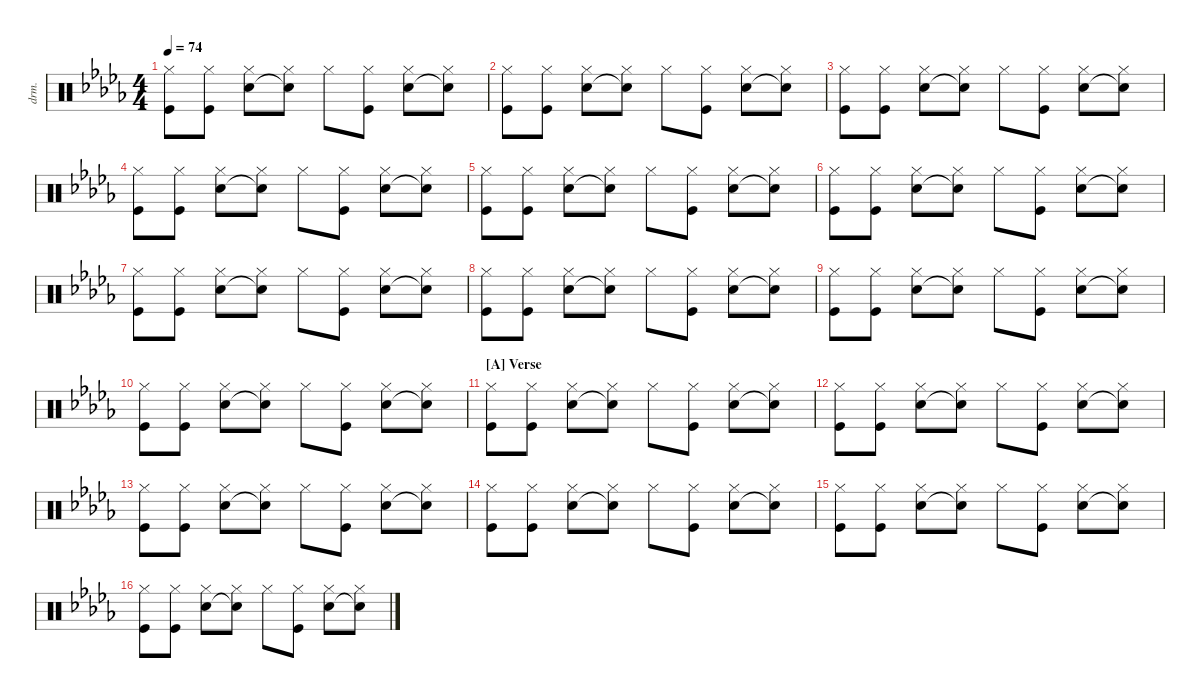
\defaultSystemsLayout 4
\hideDynamics
\bracketExtendMode nobrackets
\track ("Drumkit" "drm.") {instrument percussion}
\staff {score}
\articulation defaults
\ts (4 4)
\tempo 74
\clef neutral
\ks db
("Kick (hit)"{acc forcenatural} "Hi-Hat (closed)"{acc forcenatural}).8{dy pp} ("Kick (hit)"{acc forcenatural} "Hi-Hat (closed)"{acc forcenatural}).8 ("Snare (hit) 2"{acc forcenatural} "Hi-Hat (closed)"{acc forcenatural}).8 ("Snare (hit) 2"{t acc forcenatural} "Hi-Hat (closed)"{acc forcenatural}).8 "Hi-Hat (closed)"{acc forcenatural}.8 ("Kick (hit)"{acc forcenatural} "Hi-Hat (closed)"{acc forcenatural}).8 ("Snare (hit) 2"{acc forcenatural} "Hi-Hat (closed)"{acc forcenatural}).8 ("Snare (hit) 2"{t acc forcenatural} "Hi-Hat (closed)"{acc forcenatural}).8 |
("Kick (hit)"{acc forcenatural} "Hi-Hat (closed)"{acc forcenatural}).8 ("Kick (hit)"{acc forcenatural} "Hi-Hat (closed)"{acc forcenatural}).8 ("Snare (hit) 2"{acc forcenatural} "Hi-Hat (closed)"{acc forcenatural}).8 ("Snare (hit) 2"{t acc forcenatural} "Hi-Hat (closed)"{acc forcenatural}).8 "Hi-Hat (closed)"{acc forcenatural}.8 ("Kick (hit)"{acc forcenatural} "Hi-Hat (closed)"{acc forcenatural}).8 ("Snare (hit) 2"{acc forcenatural} "Hi-Hat (closed)"{acc forcenatural}).8 ("Snare (hit) 2"{t acc forcenatural} "Hi-Hat (closed)"{acc forcenatural}).8 |
("Kick (hit)"{acc forcenatural} "Hi-Hat (closed)"{acc forcenatural}).8 ("Kick (hit)"{acc forcenatural} "Hi-Hat (closed)"{acc forcenatural}).8 ("Snare (hit) 2"{acc forcenatural} "Hi-Hat (closed)"{acc forcenatural}).8 ("Snare (hit) 2"{t acc forcenatural} "Hi-Hat (closed)"{acc forcenatural}).8 "Hi-Hat (closed)"{acc forcenatural}.8 ("Kick (hit)"{acc forcenatural} "Hi-Hat (closed)"{acc forcenatural}).8 ("Snare (hit) 2"{acc forcenatural} "Hi-Hat (closed)"{acc forcenatural}).8 ("Snare (hit) 2"{t acc forcenatural} "Hi-Hat (closed)"{acc forcenatural}).8 |
("Kick (hit)"{acc forcenatural} "Hi-Hat (closed)"{acc forcenatural}).8 ("Kick (hit)"{acc forcenatural} "Hi-Hat (closed)"{acc forcenatural}).8 ("Snare (hit) 2"{acc forcenatural} "Hi-Hat (closed)"{acc forcenatural}).8 ("Snare (hit) 2"{t acc forcenatural} "Hi-Hat (closed)"{acc forcenatural}).8 "Hi-Hat (closed)"{acc forcenatural}.8 ("Kick (hit)"{acc forcenatural} "Hi-Hat (closed)"{acc forcenatural}).8 ("Snare (hit) 2"{acc forcenatural} "Hi-Hat (closed)"{acc forcenatural}).8 ("Snare (hit) 2"{t acc forcenatural} "Hi-Hat (closed)"{acc forcenatural}).8 |
("Kick (hit)"{acc forcenatural} "Hi-Hat (closed)"{acc forcenatural}).8 ("Kick (hit)"{acc forcenatural} "Hi-Hat (closed)"{acc forcenatural}).8 ("Snare (hit) 2"{acc forcenatural} "Hi-Hat (closed)"{acc forcenatural}).8 ("Snare (hit) 2"{t acc forcenatural} "Hi-Hat (closed)"{acc forcenatural}).8 "Hi-Hat (closed)"{acc forcenatural}.8 ("Kick (hit)"{acc forcenatural} "Hi-Hat (closed)"{acc forcenatural}).8 ("Snare (hit) 2"{acc forcenatural} "Hi-Hat (closed)"{acc forcenatural}).8 ("Snare (hit) 2"{t acc forcenatural} "Hi-Hat (closed)"{acc forcenatural}).8 |
("Kick (hit)"{acc forcenatural} "Hi-Hat (closed)"{acc forcenatural}).8 ("Kick (hit)"{acc forcenatural} "Hi-Hat (closed)"{acc forcenatural}).8 ("Snare (hit) 2"{acc forcenatural} "Hi-Hat (closed)"{acc forcenatural}).8 ("Snare (hit) 2"{t acc forcenatural} "Hi-Hat (closed)"{acc forcenatural}).8 "Hi-Hat (closed)"{acc forcenatural}.8 ("Kick (hit)"{acc forcenatural} "Hi-Hat (closed)"{acc forcenatural}).8 ("Snare (hit) 2"{acc forcenatural} "Hi-Hat (closed)"{acc forcenatural}).8 ("Snare (hit) 2"{t acc forcenatural} "Hi-Hat (closed)"{acc forcenatural}).8 |
("Kick (hit)"{acc forcenatural} "Hi-Hat (closed)"{acc forcenatural}).8 ("Kick (hit)"{acc forcenatural} "Hi-Hat (closed)"{acc forcenatural}).8 ("Snare (hit) 2"{acc forcenatural} "Hi-Hat (closed)"{acc forcenatural}).8 ("Snare (hit) 2"{t acc forcenatural} "Hi-Hat (closed)"{acc forcenatural}).8 "Hi-Hat (closed)"{acc forcenatural}.8 ("Kick (hit)"{acc forcenatural} "Hi-Hat (closed)"{acc forcenatural}).8 ("Snare (hit) 2"{acc forcenatural} "Hi-Hat (closed)"{acc forcenatural}).8 ("Snare (hit) 2"{t acc forcenatural} "Hi-Hat (closed)"{acc forcenatural}).8 |
("Kick (hit)"{acc forcenatural} "Hi-Hat (closed)"{acc forcenatural}).8 ("Kick (hit)"{acc forcenatural} "Hi-Hat (closed)"{acc forcenatural}).8 ("Snare (hit) 2"{acc forcenatural} "Hi-Hat (closed)"{acc forcenatural}).8 ("Snare (hit) 2"{t acc forcenatural} "Hi-Hat (closed)"{acc forcenatural}).8 "Hi-Hat (closed)"{acc forcenatural}.8 ("Kick (hit)"{acc forcenatural} "Hi-Hat (closed)"{acc forcenatural}).8 ("Snare (hit) 2"{acc forcenatural} "Hi-Hat (closed)"{acc forcenatural}).8 ("Snare (hit) 2"{t acc forcenatural} "Hi-Hat (closed)"{acc forcenatural}).8 |
("Kick (hit)"{acc forcenatural} "Hi-Hat (closed)"{acc forcenatural}).8 ("Kick (hit)"{acc forcenatural} "Hi-Hat (closed)"{acc forcenatural}).8 ("Snare (hit) 2"{acc forcenatural} "Hi-Hat (closed)"{acc forcenatural}).8 ("Snare (hit) 2"{t acc forcenatural} "Hi-Hat (closed)"{acc forcenatural}).8 "Hi-Hat (closed)"{acc forcenatural}.8 ("Kick (hit)"{acc forcenatural} "Hi-Hat (closed)"{acc forcenatural}).8 ("Snare (hit) 2"{acc forcenatural} "Hi-Hat (closed)"{acc forcenatural}).8 ("Snare (hit) 2"{t acc forcenatural} "Hi-Hat (closed)"{acc forcenatural}).8 |
("Kick (hit)"{acc forcenatural} "Hi-Hat (closed)"{acc forcenatural}).8 ("Kick (hit)"{acc forcenatural} "Hi-Hat (closed)"{acc forcenatural}).8 ("Snare (hit) 2"{acc forcenatural} "Hi-Hat (closed)"{acc forcenatural}).8 ("Snare (hit) 2"{t acc forcenatural} "Hi-Hat (closed)"{acc forcenatural}).8 "Hi-Hat (closed)"{acc forcenatural}.8 ("Kick (hit)"{acc forcenatural} "Hi-Hat (closed)"{acc forcenatural}).8 ("Snare (hit) 2"{acc forcenatural} "Hi-Hat (closed)"{acc forcenatural}).8 ("Snare (hit) 2"{t acc forcenatural} "Hi-Hat (closed)"{acc forcenatural}).8 |
\section ("A" "Verse")
("Kick (hit)"{acc forcenatural} "Hi-Hat (closed)"{acc forcenatural}).8 ("Kick (hit)"{acc forcenatural} "Hi-Hat (closed)"{acc forcenatural}).8 ("Snare (hit) 2"{acc forcenatural} "Hi-Hat (closed)"{acc forcenatural}).8 ("Snare (hit) 2"{t acc forcenatural} "Hi-Hat (closed)"{acc forcenatural}).8 "Hi-Hat (closed)"{acc forcenatural}.8 ("Kick (hit)"{acc forcenatural} "Hi-Hat (closed)"{acc forcenatural}).8 ("Snare (hit) 2"{acc forcenatural} "Hi-Hat (closed)"{acc forcenatural}).8 ("Snare (hit) 2"{t acc forcenatural} "Hi-Hat (closed)"{acc forcenatural}).8 |
("Kick (hit)"{acc forcenatural} "Hi-Hat (closed)"{acc forcenatural}).8 ("Kick (hit)"{acc forcenatural} "Hi-Hat (closed)"{acc forcenatural}).8 ("Snare (hit) 2"{acc forcenatural} "Hi-Hat (closed)"{acc forcenatural}).8 ("Snare (hit) 2"{t acc forcenatural} "Hi-Hat (closed)"{acc forcenatural}).8 "Hi-Hat (closed)"{acc forcenatural}.8 ("Kick (hit)"{acc forcenatural} "Hi-Hat (closed)"{acc forcenatural}).8 ("Snare (hit) 2"{acc forcenatural} "Hi-Hat (closed)"{acc forcenatural}).8 ("Snare (hit) 2"{t acc forcenatural} "Hi-Hat (closed)"{acc forcenatural}).8 |
("Kick (hit)"{acc forcenatural} "Hi-Hat (closed)"{acc forcenatural}).8 ("Kick (hit)"{acc forcenatural} "Hi-Hat (closed)"{acc forcenatural}).8 ("Snare (hit) 2"{acc forcenatural} "Hi-Hat (closed)"{acc forcenatural}).8 ("Snare (hit) 2"{t acc forcenatural} "Hi-Hat (closed)"{acc forcenatural}).8 "Hi-Hat (closed)"{acc forcenatural}.8 ("Kick (hit)"{acc forcenatural} "Hi-Hat (closed)"{acc forcenatural}).8 ("Snare (hit) 2"{acc forcenatural} "Hi-Hat (closed)"{acc forcenatural}).8 ("Snare (hit) 2"{t acc forcenatural} "Hi-Hat (closed)"{acc forcenatural}).8 |
("Kick (hit)"{acc forcenatural} "Hi-Hat (closed)"{acc forcenatural}).8 ("Kick (hit)"{acc forcenatural} "Hi-Hat (closed)"{acc forcenatural}).8 ("Snare (hit) 2"{acc forcenatural} "Hi-Hat (closed)"{acc forcenatural}).8 ("Snare (hit) 2"{t acc forcenatural} "Hi-Hat (closed)"{acc forcenatural}).8 "Hi-Hat (closed)"{acc forcenatural}.8 ("Kick (hit)"{acc forcenatural} "Hi-Hat (closed)"{acc forcenatural}).8 ("Snare (hit) 2"{acc forcenatural} "Hi-Hat (closed)"{acc forcenatural}).8 ("Snare (hit) 2"{t acc forcenatural} "Hi-Hat (closed)"{acc forcenatural}).8 |
("Kick (hit)"{acc forcenatural} "Hi-Hat (closed)"{acc forcenatural}).8 ("Kick (hit)"{acc forcenatural} "Hi-Hat (closed)"{acc forcenatural}).8 ("Snare (hit) 2"{acc forcenatural} "Hi-Hat (closed)"{acc forcenatural}).8 ("Snare (hit) 2"{t acc forcenatural} "Hi-Hat (closed)"{acc forcenatural}).8 "Hi-Hat (closed)"{acc forcenatural}.8 ("Kick (hit)"{acc forcenatural} "Hi-Hat (closed)"{acc forcenatural}).8 ("Snare (hit) 2"{acc forcenatural} "Hi-Hat (closed)"{acc forcenatural}).8 ("Snare (hit) 2"{t acc forcenatural} "Hi-Hat (closed)"{acc forcenatural}).8 |
("Kick (hit)"{acc forcenatural} "Hi-Hat (closed)"{acc forcenatural}).8 ("Kick (hit)"{acc forcenatural} "Hi-Hat (closed)"{acc forcenatural}).8 ("Snare (hit) 2"{acc forcenatural} "Hi-Hat (closed)"{acc forcenatural}).8 ("Snare (hit) 2"{t acc forcenatural} "Hi-Hat (closed)"{acc forcenatural}).8 "Hi-Hat (closed)"{acc forcenatural}.8 ("Kick (hit)"{acc forcenatural} "Hi-Hat (closed)"{acc forcenatural}).8 ("Snare (hit) 2"{acc forcenatural} "Hi-Hat (closed)"{acc forcenatural}).8 ("Snare (hit) 2"{t acc forcenatural} "Hi-Hat (closed)"{acc forcenatural}).8
